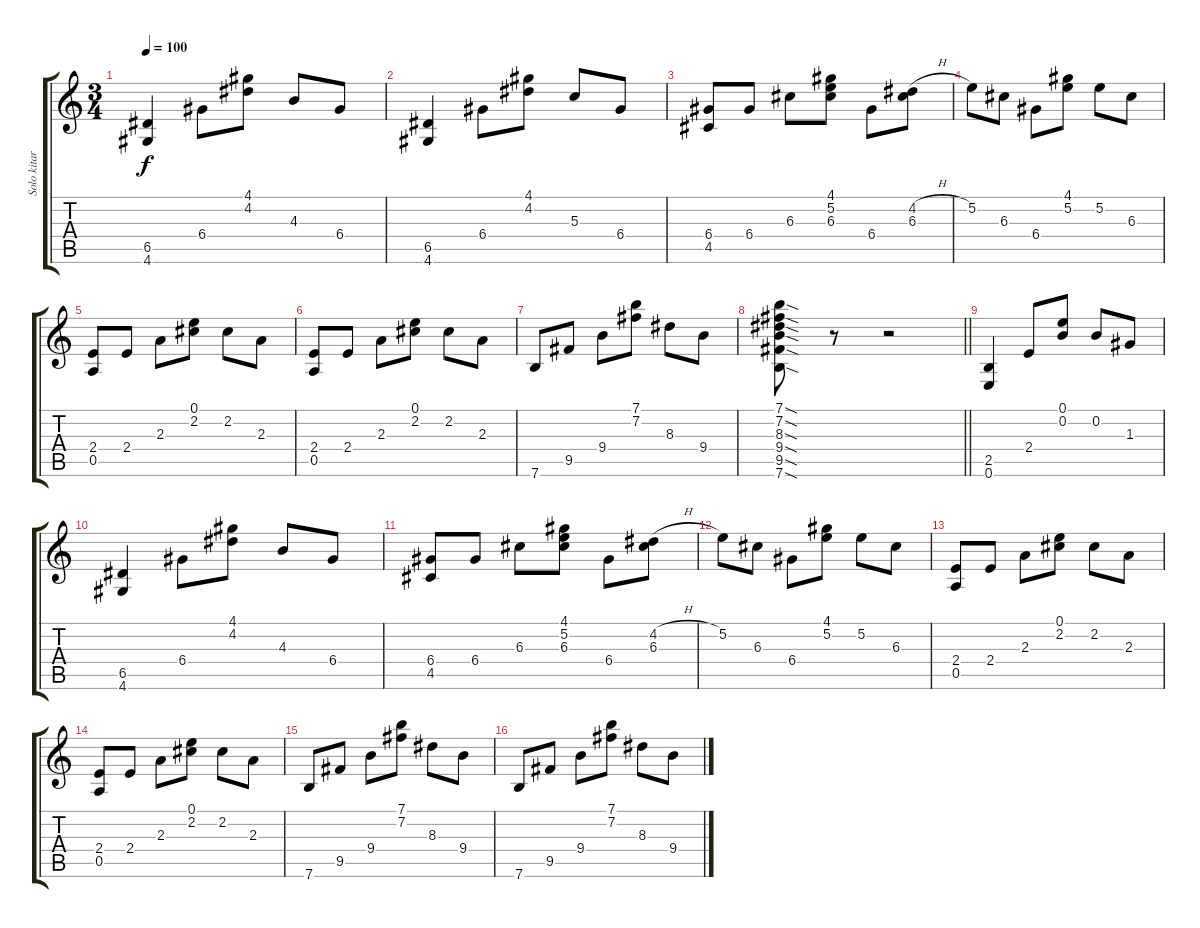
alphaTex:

\track ("Solo kitara" "Solo kitar") {instrument electricguitarclean}
\staff {score tabs}
\tuning (E4 B3 G3 D3 A2 E2) {hide}
\ts (3 4)
\tempo 100
\clef g2
\ks c
(6.5 4.6).4{dy f} 6.4.8 (4.1 4.2).8 4.3.8 6.4.8 |
(6.5 4.6).4 6.4.8 (4.1 4.2).8 5.3.8 6.4.8 |
(6.4 4.5).8 6.4.8 6.3.8 (4.1 5.2 6.3).8 6.4.8 (4.2{h} 6.3).8 |
5.2.8 6.3.8 6.4.8 (4.1 5.2).8 5.2.8 6.3.8 |
(2.4 0.5).8 2.4.8 2.3.8 (0.1 2.2).8 2.2.8 2.3.8 |
(2.4 0.5).8 2.4.8 2.3.8 (0.1 2.2).8 2.2.8 2.3.8 |
7.6.8 9.5.8 9.4.8 (7.1 7.2).8 8.3.8 9.4.8 |
\barLineRight lightlight
(7.1{sod} 7.2{sod} 8.3{sod} 9.4{sod} 9.5{sod} 7.6{sod}).8 r.8 r.2 |
(2.5 0.6).4 2.4.8 (0.1 0.2).8 0.2.8 1.3.8 |
(6.5 4.6).4 6.4.8 (4.1 4.2).8 4.3.8 6.4.8 |
(6.4 4.5).8 6.4.8 6.3.8 (4.1 5.2 6.3).8 6.4.8 (4.2{h} 6.3).8 |
5.2.8 6.3.8 6.4.8 (4.1 5.2).8 5.2.8 6.3.8 |
(2.4 0.5).8 2.4.8 2.3.8 (0.1 2.2).8 2.2.8 2.3.8 |
(2.4 0.5).8 2.4.8 2.3.8 (0.1 2.2).8 2.2.8 2.3.8 |
7.6.8 9.5.8 9.4.8 (7.1 7.2).8 8.3.8 9.4.8 |
7.6.8 9.5.8 9.4.8 (7.1 7.2).8 8.3.8 9.4.8
